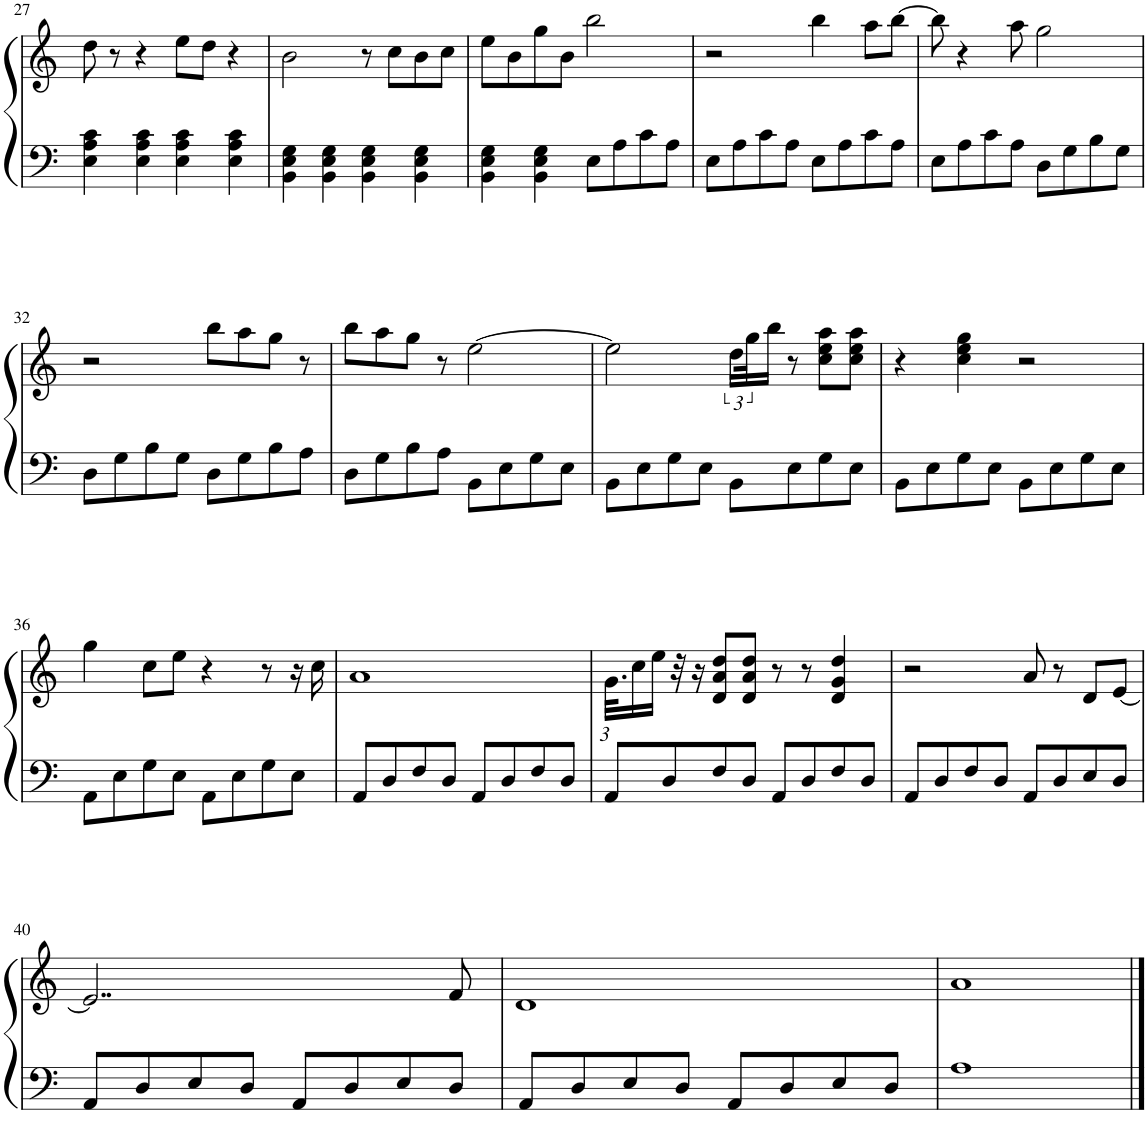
**kern	**kern
*part1	*part1
*staff2	*staff1
*I"Piano	*
*I'Pno.	*
!!LO:PB:g=z
*clefF4	*clefG2
*k[]	*k[]
*M4/4	*M4/4
=27	=27
4E\ 4A\ 4c\	8dd\
.	8r
4E\ 4A\ 4c\	4r
4E\ 4A\ 4c\	8ee\L
.	8dd\J
4E\ 4A\ 4c\	4r
=28	=28
4BB\ 4E\ 4G\	2b\
4BB\ 4E\ 4G\	.
4BB\ 4E\ 4G\	8r
.	8cc\L
4BB\ 4E\ 4G\	8b\
.	8cc\J
=29	=29
4BB\ 4E\ 4G\	8ee\L
.	8b\
4BB\ 4E\ 4G\	8gg\
.	8b\J
8E\L	2bb\
8A\	.
8c\	.
8A\J	.
=30	=30
8E\L	2r
8A\	.
8c\	.
8A\J	.
8E\L	4bb\
8A\	.
8c\	8aa\L
8A\J	[8bb\J
=31	=31
8E\L	8bb\]
8A\	4r
8c\	.
8A\J	8aa\
8D\L	2gg\
8G\	.
8B\	.
8G\J	.
!!LO:LB:g=z
=32	=32
8D\L	2r
8G\	.
8B\	.
8G\J	.
8D\L	8bb\L
8G\	8aa\
8B\	8gg\J
8A\J	8r
=33	=33
8D\L	8bb\L
8G\	8aa\
8B\	8gg\J
8A\J	8r
8BB\L	[2ee\
8E\	.
8G\	.
8E\J	.
=34	=34
8BB\L	2ee\]
8E\	.
8G\	.
8E\J	.
8BB\L	24dd\LL
.	48gg\K
.	16bb\JJ
8E\	8r
8G\	8cc\ 8ee\ 8aa\L
8E\J	8cc\ 8ee\ 8aa\J
=35	=35
8BB\L	4r
8E\	.
8G\	4cc\ 4ee\ 4gg\
8E\J	.
8BB\L	2r
8E\	.
8G\	.
8E\J	.
!!LO:LB:g=z
=36	=36
8AA\L	4gg\
8E\	.
8G\	8cc\L
8E\J	8ee\J
8AA\L	4r
8E\	.
8G\	8r
8E\J	16r
.	16cc\
=37	=37
8AA/L	1a
8D/	.
8F/	.
8D/J	.
8AA/L	.
8D/	.
8F/	.
8D/J	.
=38	=38
8AA/L	48.g\KLL
.	16cc\
.	16ee\JJ
8D/	.
.	32r
.	16r
8F/	8d/ 8a/ 8dd/L
8D/J	8d/ 8a/ 8dd/J
8AA/L	8r
8D/	8r
8F/	4d/ 4g/ 4dd/
8D/J	.
=39	=39
8AA/L	2r
8D/	.
8F/	.
8D/J	.
8AA/L	8a/
8D/	8r
8E/	8d/L
8D/J	[8e/J
!!LO:LB:g=z
=40	=40
8AA/L	2..e/]
8D/	.
8E/	.
8D/J	.
8AA/L	.
8D/	.
8E/	.
8D/J	8f/
=41	=41
8AA/L	1d
8D/	.
8E/	.
8D/J	.
8AA/L	.
8D/	.
8E/	.
8D/J	.
=42	=42
1A	1a
==	==
*-	*-
